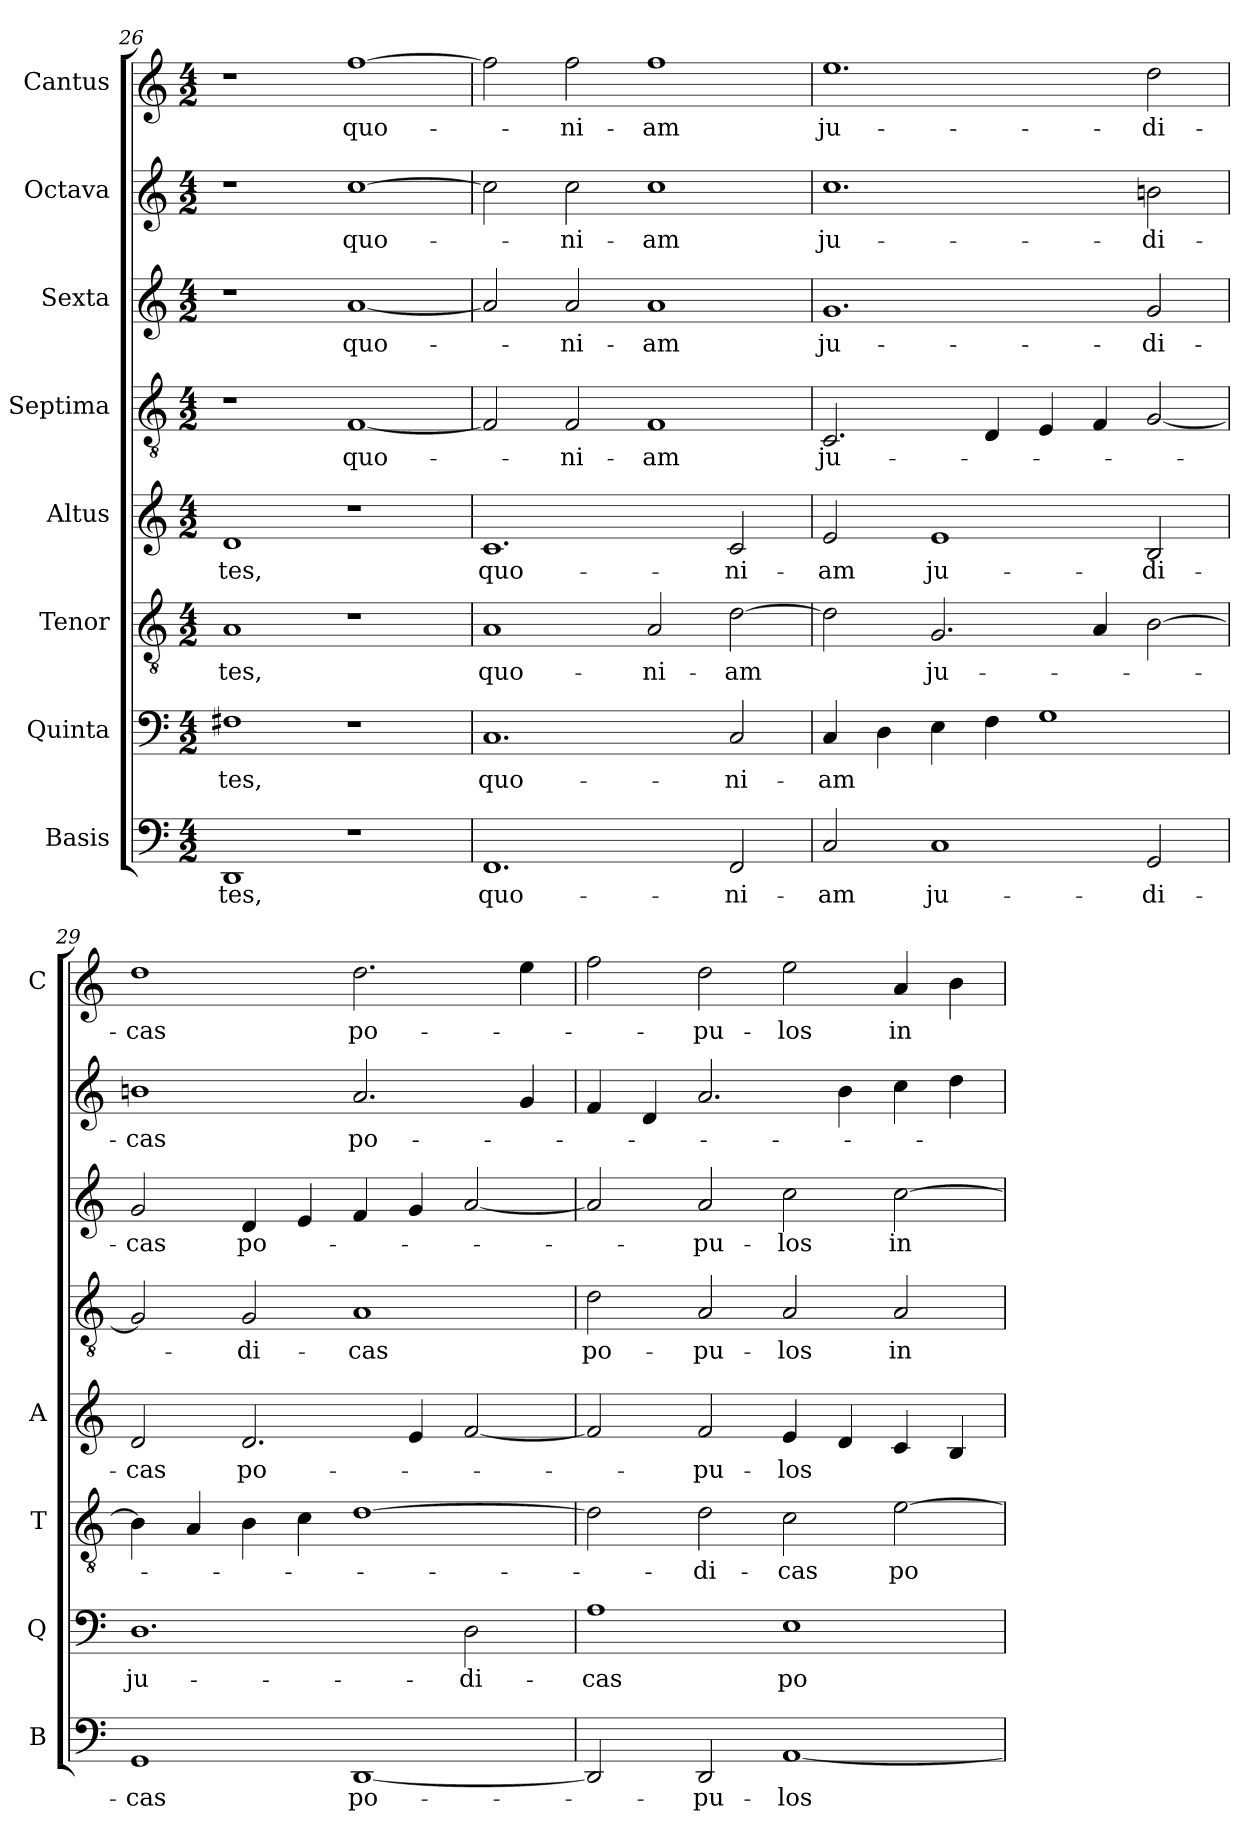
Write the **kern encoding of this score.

**kern	**text	**kern	**text	**kern	**text	**kern	**text	**kern	**text	**kern	**text	**kern	**text	**kern	**text
*part8	*part8	*part7	*part7	*part6	*part6	*part5	*part5	*part4	*part4	*part3	*part3	*part2	*part2	*part1	*part1
*staff8	*staff8	*staff7	*staff7	*staff6	*staff6	*staff5	*staff5	*staff4	*staff4	*staff3	*staff3	*staff2	*staff2	*staff1	*staff1
*I"Basis	*	*I"Quinta	*	*I"Tenor	*	*I"Altus	*	*I"Septima	*	*I"Sexta	*	*I"Octava	*	*I"Cantus	*
*I'B	*	*I'Q	*	*I'T	*	*I'A	*	*	*	*	*	*	*	*I'C	*
*clefF4	*	*clefF4	*	*clefGv2	*	*clefG2	*	*clefGv2	*	*clefG2	*	*clefG2	*	*clefG2	*
*k[]	*	*k[]	*	*k[]	*	*k[]	*	*k[]	*	*k[]	*	*k[]	*	*k[]	*
*C:	*	*C:	*	*C:	*	*C:	*	*C:	*	*C:	*	*C:	*	*C:	*
*M4/2	*	*M4/2	*	*M4/2	*	*M4/2	*	*M4/2	*	*M4/2	*	*M4/2	*	*M4/2	*
=26	=26	=26	=26	=26	=26	=26	=26	=26	=26	=26	=26	=26	=26	=26	=26
!	!LO:LY:b	!	!LO:LY:b	!	!LO:LY:b	!	!LO:LY:b	!	!	!	!	!	!	!	!
1DD	-tes,	1F#X	-tes,	1A	-tes,	1d	-tes,	1r	.	1r	.	1r	.	1r	.
!	!	!	!	!	!	!	!	!	!LO:LY:b	!	!LO:LY:b	!	!LO:LY:b	!	!LO:LY:b
1r	.	1r	.	1r	.	1r	.	[1F	quo-	[1a	quo-	[1cc	quo-	[1ff	quo-
=27	=27	=27	=27	=27	=27	=27	=27	=27	=27	=27	=27	=27	=27	=27	=27
!	!LO:LY:b	!	!LO:LY:b	!	!LO:LY:b	!	!LO:LY:b	!	!	!	!	!	!	!	!
1.FF	quo-	1.C	quo-	1A	quo-	1.c	quo-	2F/]	.	2a/]	.	2cc\]	.	2ff\]	.
!	!	!	!	!	!	!	!	!	!LO:LY:b	!	!LO:LY:b	!	!LO:LY:b	!	!LO:LY:b
.	.	.	.	.	.	.	.	2F/	-ni-	2a/	-ni-	2cc\	-ni-	2ff\	-ni-
!	!	!	!	!	!LO:LY:b	!	!	!	!LO:LY:b	!	!LO:LY:b	!	!LO:LY:b	!	!LO:LY:b
.	.	.	.	2A/	-ni-	.	.	1F	-am	1a	-am	1cc	-am	1ff	-am
!	!LO:LY:b	!	!LO:LY:b	!	!LO:LY:b	!	!LO:LY:b	!	!	!	!	!	!	!	!
2FF/	-ni-	2C/	-ni-	[2d\	-am	2c/	-ni-	.	.	.	.	.	.	.	.
=28	=28	=28	=28	=28	=28	=28	=28	=28	=28	=28	=28	=28	=28	=28	=28
!	!LO:LY:b	!	!LO:LY:b	!	!	!	!LO:LY:b	!	!LO:LY:b	!	!LO:LY:b	!	!LO:LY:b	!	!LO:LY:b
2C/	-am	4C/	-am	2d\]	.	2e/	-am	2.C/	ju-	1.g	ju-	1.cc	ju-	1.ee	ju-
.	.	4D\	.	.	.	.	.	.	.	.	.	.	.	.	.
!	!LO:LY:b	!	!	!	!LO:LY:b	!	!LO:LY:b	!	!	!	!	!	!	!	!
1C	ju-	4E\	.	2.G/	ju-	1e	ju-	.	.	.	.	.	.	.	.
.	.	4F\	.	.	.	.	.	4D/	.	.	.	.	.	.	.
.	.	1G	.	.	.	.	.	4E/	.	.	.	.	.	.	.
.	.	.	.	4A/	.	.	.	4F/	.	.	.	.	.	.	.
!	!LO:LY:b	!	!	!	!	!	!LO:LY:b	!	!	!	!LO:LY:b	!	!LO:LY:b	!	!LO:LY:b
2GG/	-di-	.	.	[2B\	.	2B/	-di-	[2G/	.	2g/	-di-	2bni\	-di-	2dd\	-di-
=29	=29	=29	=29	=29	=29	=29	=29	=29	=29	=29	=29	=29	=29	=29	=29
!	!LO:LY:b	!	!LO:LY:b	!	!	!	!LO:LY:b	!	!	!	!LO:LY:b	!	!LO:LY:b	!	!LO:LY:b
1GG	-cas	1.D	ju-	4B\]	.	2d/	-cas	2G/]	.	2g/	-cas	1bni	-cas	1dd	-cas
.	.	.	.	4A/	.	.	.	.	.	.	.	.	.	.	.
!	!	!	!	!	!	!	!LO:LY:b	!	!LO:LY:b	!	!LO:LY:b	!	!	!	!
.	.	.	.	4B\	.	2.d/	po-	2G/	-di-	4d/	po-	.	.	.	.
.	.	.	.	4c\	.	.	.	.	.	4e/	.	.	.	.	.
!	!LO:LY:b	!	!	!	!	!	!	!	!LO:LY:b	!	!	!	!LO:LY:b	!	!LO:LY:b
[1DD	po-	.	.	[1d	.	.	.	1A	-cas	4f/	.	2.a/	po-	2.dd\	po-
.	.	.	.	.	.	4e/	.	.	.	4g/	.	.	.	.	.
!	!	!	!LO:LY:b	!	!	!	!	!	!	!	!	!	!	!	!
.	.	2D\	-di-	.	.	[2f/	.	.	.	[2a/	.	.	.	.	.
.	.	.	.	.	.	.	.	.	.	.	.	4g/	.	4ee\	.
!!LO:LB:g=z
=30	=30	=30	=30	=30	=30	=30	=30	=30	=30	=30	=30	=30	=30	=30	=30
!	!	!	!LO:LY:b	!	!	!	!	!	!LO:LY:b	!	!	!	!	!	!
2DD/]	.	1A	-cas	2d\]	.	2f/]	.	2d\	po-	2a/]	.	4f/	.	2ff\	.
.	.	.	.	.	.	.	.	.	.	.	.	4d/	.	.	.
!	!LO:LY:b	!	!	!	!LO:LY:b	!	!LO:LY:b	!	!LO:LY:b	!	!LO:LY:b	!	!	!	!LO:LY:b
2DD/	-pu-	.	.	2d\	-di-	2f/	-pu-	2A/	-pu-	2a/	-pu-	2.a/	.	2dd\	-pu-
!	!LO:LY:b	!	!LO:LY:b	!	!LO:LY:b	!	!LO:LY:b	!	!LO:LY:b	!	!LO:LY:b	!	!	!	!LO:LY:b
[1AA	-los	1E	po-	2c\	-cas	4e/	-los	2A/	-los	2cc\	-los	.	.	2ee\	-los
.	.	.	.	.	.	4d/	.	.	.	.	.	4b\	.	.	.
!	!	!	!	!	!LO:LY:b	!	!	!	!LO:LY:b	!	!LO:LY:b	!	!	!	!LO:LY:b
.	.	.	.	[2e\	po-	4c/	.	2A/	in	[2cc\	in	4cc\	.	4a/	in
.	.	.	.	.	.	4B/	.	.	.	.	.	4dd\	.	4b\	.
=	=	=	=	=	=	=	=	=	=	=	=	=	=	=	=
*-	*-	*-	*-	*-	*-	*-	*-	*-	*-	*-	*-	*-	*-	*-	*-
